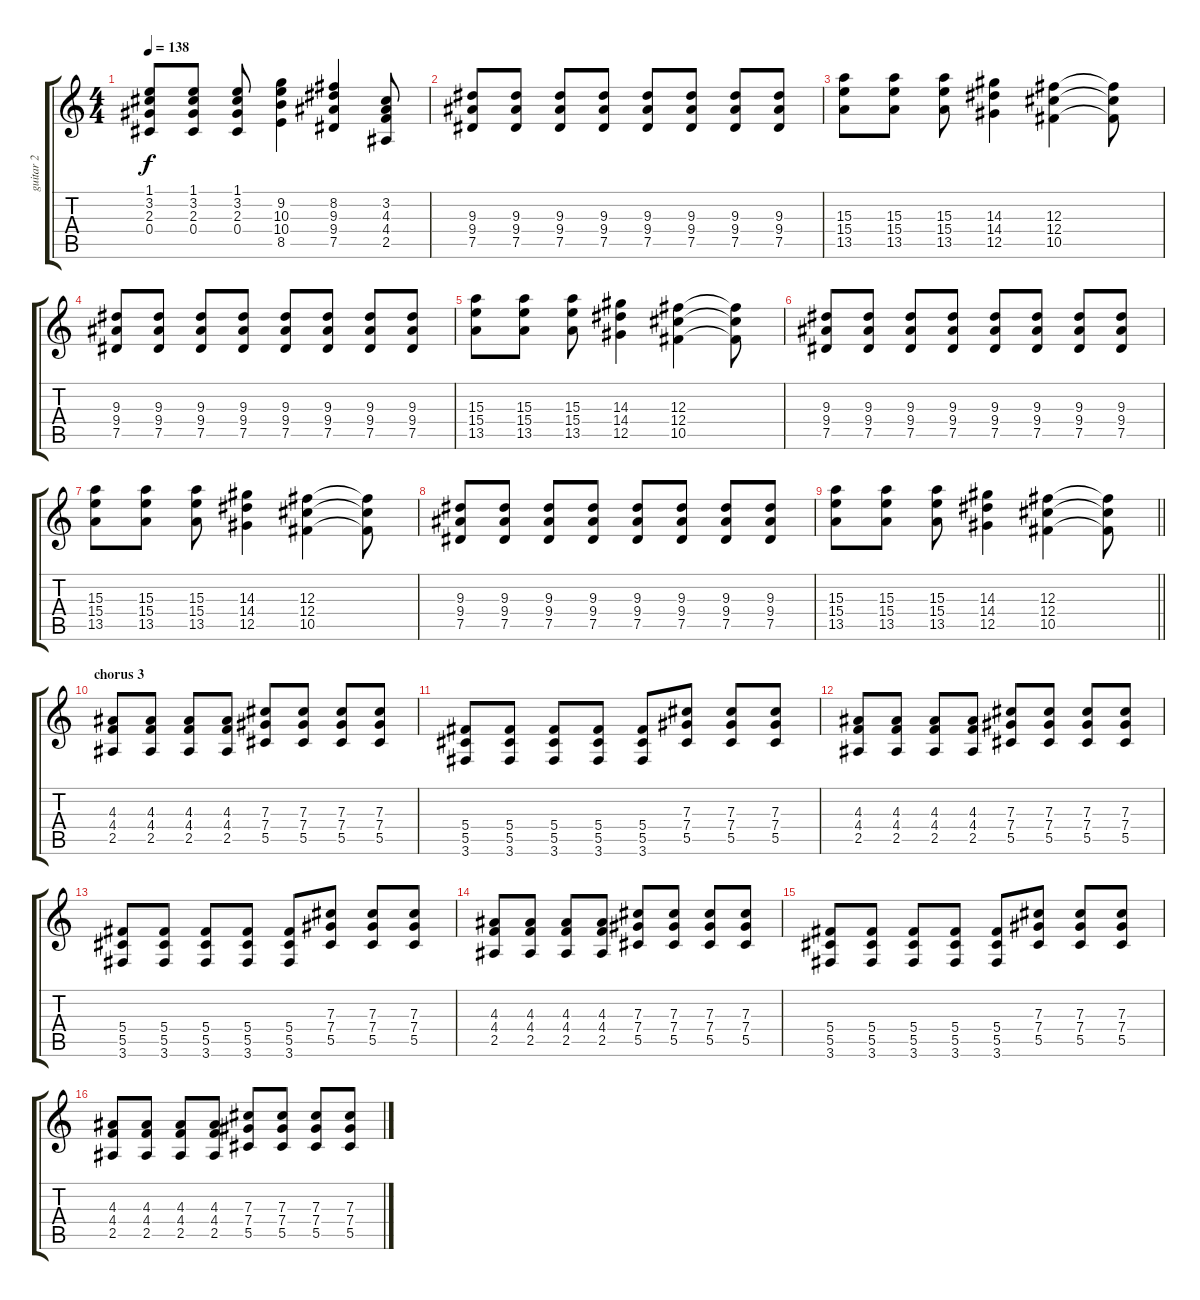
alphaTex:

\track ("guitar 2" "guitar 2") {instrument overdrivenguitar}
\staff {score tabs}
\tuning (Eb4 Bb3 Gb3 Db3 Ab2 Eb2) {hide}
\ts (4 4)
\tempo 138
\clef g2
\ks c
(1.1 3.2 2.3 0.4).8{dy f} (1.1 3.2 2.3 0.4).8 (1.1 3.2 2.3 0.4).8 (9.2 10.3 10.4 8.5).4 (8.2 9.3 9.4 7.5).4 (3.2 4.3 4.4 2.5).8 |
(9.3 9.4 7.5).8 (9.3 9.4 7.5).8 (9.3 9.4 7.5).8 (9.3 9.4 7.5).8 (9.3 9.4 7.5).8 (9.3 9.4 7.5).8 (9.3 9.4 7.5).8 (9.3 9.4 7.5).8 |
(15.3 15.4 13.5).8 (15.3 15.4 13.5).8 (15.3 15.4 13.5).8 (14.3 14.4 12.5).4 (12.3 12.4 10.5).4 (12.3{t} 12.4{t} 10.5{t}).8 |
(9.3 9.4 7.5).8 (9.3 9.4 7.5).8 (9.3 9.4 7.5).8 (9.3 9.4 7.5).8 (9.3 9.4 7.5).8 (9.3 9.4 7.5).8 (9.3 9.4 7.5).8 (9.3 9.4 7.5).8 |
(15.3 15.4 13.5).8 (15.3 15.4 13.5).8 (15.3 15.4 13.5).8 (14.3 14.4 12.5).4 (12.3 12.4 10.5).4 (12.3{t} 12.4{t} 10.5{t}).8 |
(9.3 9.4 7.5).8 (9.3 9.4 7.5).8 (9.3 9.4 7.5).8 (9.3 9.4 7.5).8 (9.3 9.4 7.5).8 (9.3 9.4 7.5).8 (9.3 9.4 7.5).8 (9.3 9.4 7.5).8 |
(15.3 15.4 13.5).8 (15.3 15.4 13.5).8 (15.3 15.4 13.5).8 (14.3 14.4 12.5).4 (12.3 12.4 10.5).4 (12.3{t} 12.4{t} 10.5{t}).8 |
(9.3 9.4 7.5).8 (9.3 9.4 7.5).8 (9.3 9.4 7.5).8 (9.3 9.4 7.5).8 (9.3 9.4 7.5).8 (9.3 9.4 7.5).8 (9.3 9.4 7.5).8 (9.3 9.4 7.5).8 |
\barLineRight lightlight
(15.3 15.4 13.5).8 (15.3 15.4 13.5).8 (15.3 15.4 13.5).8 (14.3 14.4 12.5).4 (12.3 12.4 10.5).4 (12.3{t} 12.4{t} 10.5{t}).8 |
\section ("" "chorus 3")
(4.3 4.4 2.5).8 (4.3 4.4 2.5).8 (4.3 4.4 2.5).8 (4.3 4.4 2.5).8 (7.3 7.4 5.5).8 (7.3 7.4 5.5).8 (7.3 7.4 5.5).8 (7.3 7.4 5.5).8 |
(5.4 5.5 3.6).8 (5.4 5.5 3.6).8 (5.4 5.5 3.6).8 (5.4 5.5 3.6).8 (5.4 5.5 3.6).8 (7.3 7.4 5.5).8 (7.3 7.4 5.5).8 (7.3 7.4 5.5).8 |
(4.3 4.4 2.5).8 (4.3 4.4 2.5).8 (4.3 4.4 2.5).8 (4.3 4.4 2.5).8 (7.3 7.4 5.5).8 (7.3 7.4 5.5).8 (7.3 7.4 5.5).8 (7.3 7.4 5.5).8 |
(5.4 5.5 3.6).8 (5.4 5.5 3.6).8 (5.4 5.5 3.6).8 (5.4 5.5 3.6).8 (5.4 5.5 3.6).8 (7.3 7.4 5.5).8 (7.3 7.4 5.5).8 (7.3 7.4 5.5).8 |
(4.3 4.4 2.5).8 (4.3 4.4 2.5).8 (4.3 4.4 2.5).8 (4.3 4.4 2.5).8 (7.3 7.4 5.5).8 (7.3 7.4 5.5).8 (7.3 7.4 5.5).8 (7.3 7.4 5.5).8 |
(5.4 5.5 3.6).8 (5.4 5.5 3.6).8 (5.4 5.5 3.6).8 (5.4 5.5 3.6).8 (5.4 5.5 3.6).8 (7.3 7.4 5.5).8 (7.3 7.4 5.5).8 (7.3 7.4 5.5).8 |
(4.3 4.4 2.5).8 (4.3 4.4 2.5).8 (4.3 4.4 2.5).8 (4.3 4.4 2.5).8 (7.3 7.4 5.5).8 (7.3 7.4 5.5).8 (7.3 7.4 5.5).8 (7.3 7.4 5.5).8
